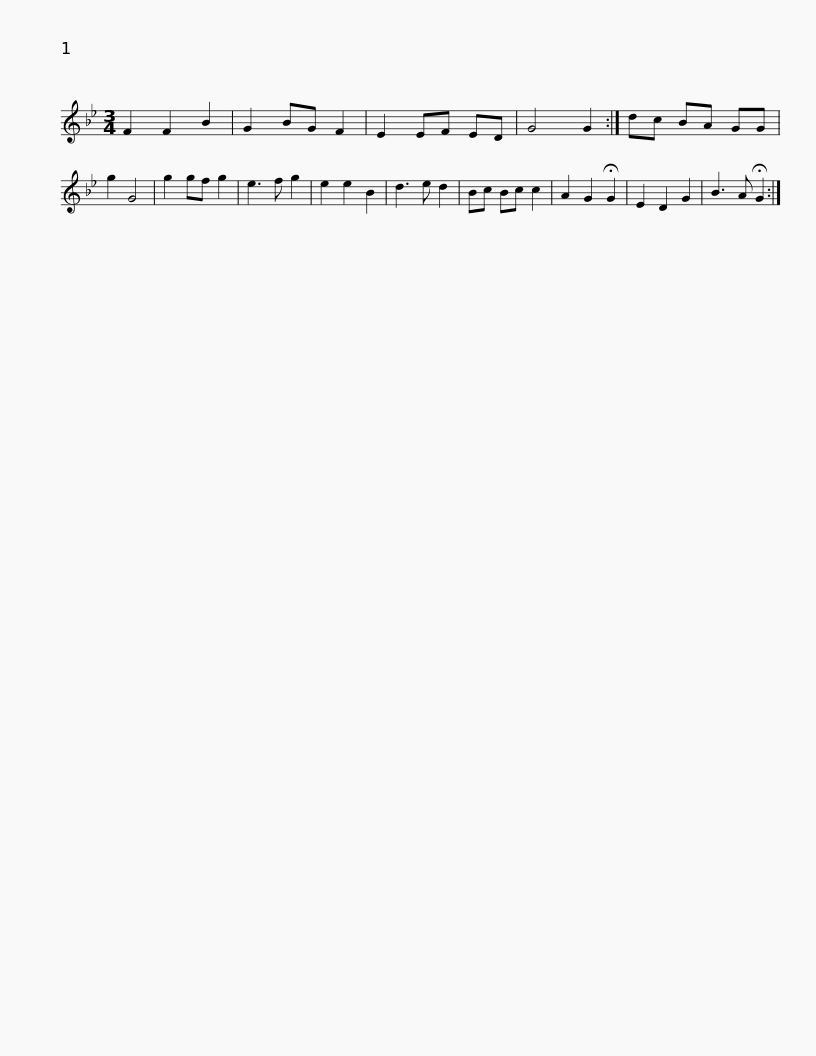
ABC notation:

X:1
L:1/8
M:3/4
I:linebreak $
K:Gmin
V:1 treble
V:1
 F2 F2 B2 | G2 BG F2 | E2 EF ED | G4 G2 :| dc BA GG | %5
 g2 G4 | g2 gf g2 | e3 f g2 | e2 e2 B2 | d3 e d2 |$ %10
 Bc Bc c2 | A2 G2 !fermata!G2 | E2 D2 G2 | B3 A !fermata!G2 :| %14
